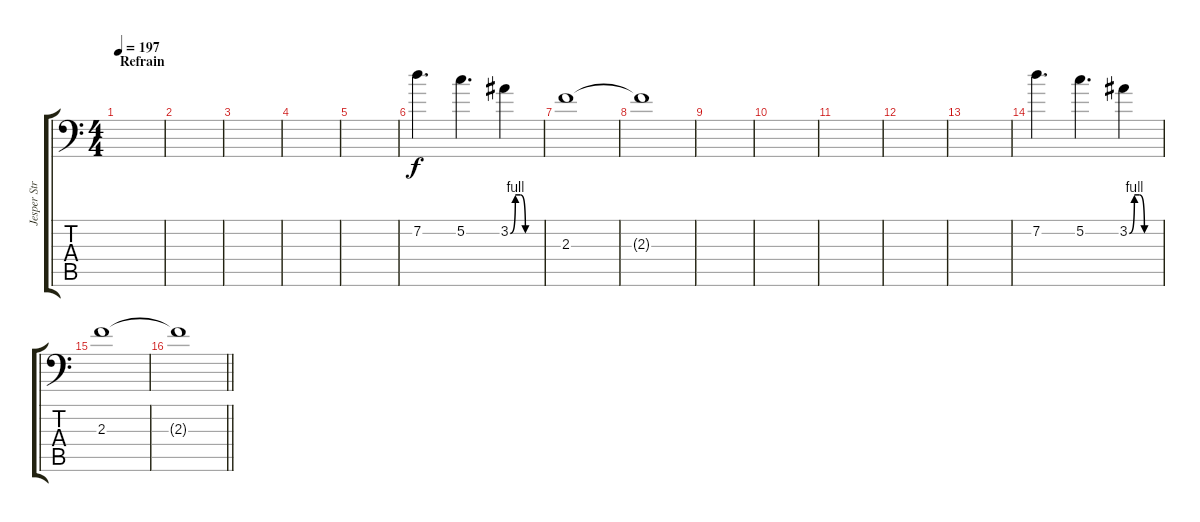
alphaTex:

\track ("Jesper Strömblad 2te Stimme" "Jesper Str") {instrument distortionguitar}
\staff {score tabs}
\tuning (C4 G3 Eb3 Bb2 F2 Bb1) {hide}
\ts (4 4)
\section ("" "Refrain")
\tempo 197
\clef f4
\ks c
|
|
|
|
|
7.2.4{d} 5.2.4{d} 3.2{be (custom 0 0 10 4 20 4 30 0 60 0)}.4 |
2.3.1 |
2.3{t}.1 |
|
|
|
|
|
7.2.4{d} 5.2.4{d} 3.2{be (custom 0 0 10 4 20 4 30 0 60 0)}.4 |
2.3.1 |
\barLineRight lightlight
2.3{t}.1
